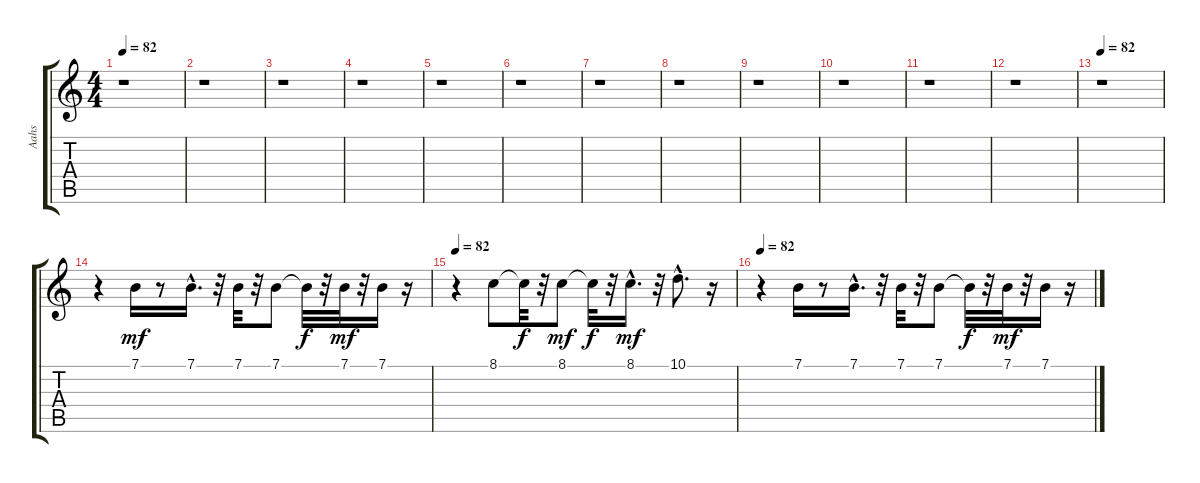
\track ("Aahs" "Aahs") {instrument choiraahs}
\staff {score tabs}
\tuning (E4 B3 G3 D3 A2 E2) {hide}
\ts (4 4)
\tempo 82
\clef g2
\ks c
r.1{dy mf} |
r.1 |
r.1 |
r.1 |
r.1 |
r.1 |
r.1 |
r.1 |
r.1 |
r.1 |
r.1 |
r.1 |
\tempo 82
r.1 |
r.4 7.1.16 r.8 7.1{hac}.16{d} r.32 7.1.32 r.32 7.1.8 7.1{t}.32{dy f} r.32 7.1.32{dy mf} r.32 7.1.16 r.16 |
\tempo 82
r.4 8.1.8 8.1{t}.32{dy f} r.32 8.1.8{dy mf} 8.1{t}.32{dy f} r.32 8.1{hac}.16{d dy mf} r.32 10.1{hac}.8{d} r.16 |
\tempo 82
r.4 7.1.16 r.8 7.1{hac}.16{d} r.32 7.1.32 r.32 7.1.8 7.1{t}.32{dy f} r.32 7.1.32{dy mf} r.32 7.1.16 r.16
